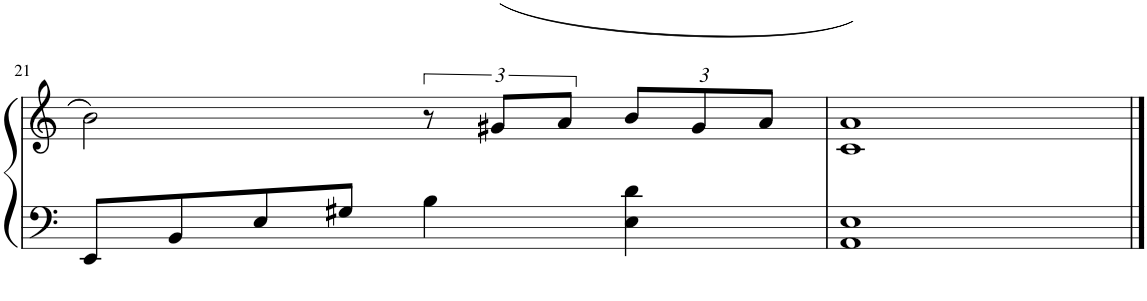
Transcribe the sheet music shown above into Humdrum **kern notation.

**kern	**kern
*part1	*part1
*staff2	*staff1
*I"Piano	*
*I'Pno.	*
!!LO:PB:g=z
*clefF4	*clefG2
*k[]	*k[]
*M4/4	*M4/4
=21	=21
8EE/L	2b\
8BB/	.
8E/	.
8G#X/J	.
4B\	12r
.	(12g#X/L
.	12a/J
*	*Xbrackettup
4E\ 4d\	12b/L
.	12g#/
.	12a/J
=22	=22
1AA 1E	1c 1a)
==	==
*-	*-
